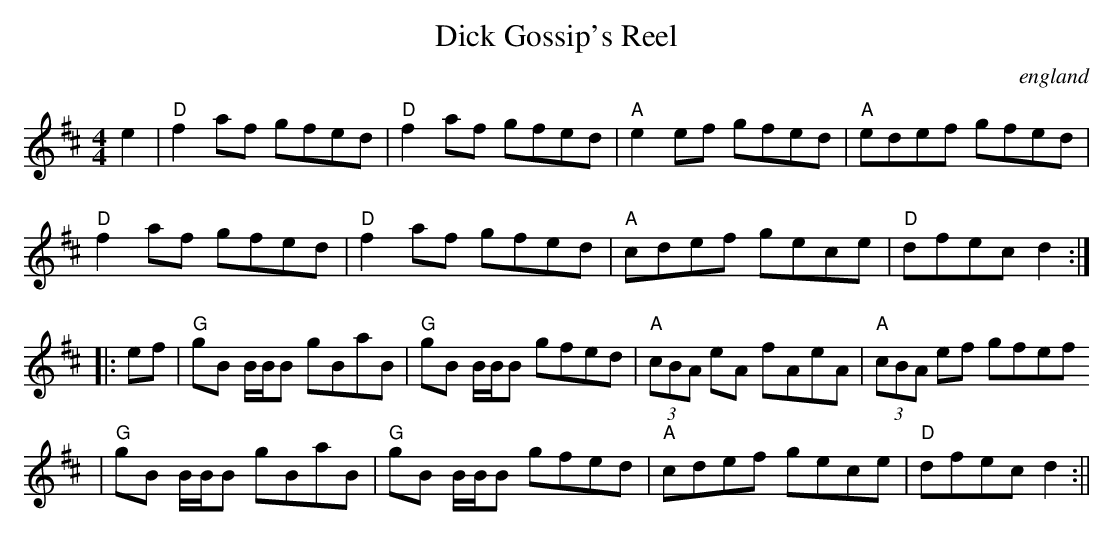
X:1
T:Dick Gossip's Reel
O:england
M:4/4
L:1/8
K:D
e2|"D" f2 af gfed|"D" f2 af gfed|"A"e2 ef gfed|"A"edef gfed|
"D" f2 af gfed|"D" f2 af gfed|"A"cdef gece|"D"dfec d2:|
|:ef|"G"gB B/B/B gBaB|"G"gB B/B/B gfed|"A"(3cBA eA fAeA|"A"(3cBA ef gfef
|
"G"gB B/B/B gBaB|"G"gB B/B/B gfed|"A"cdef gece|"D"dfec d2:||
